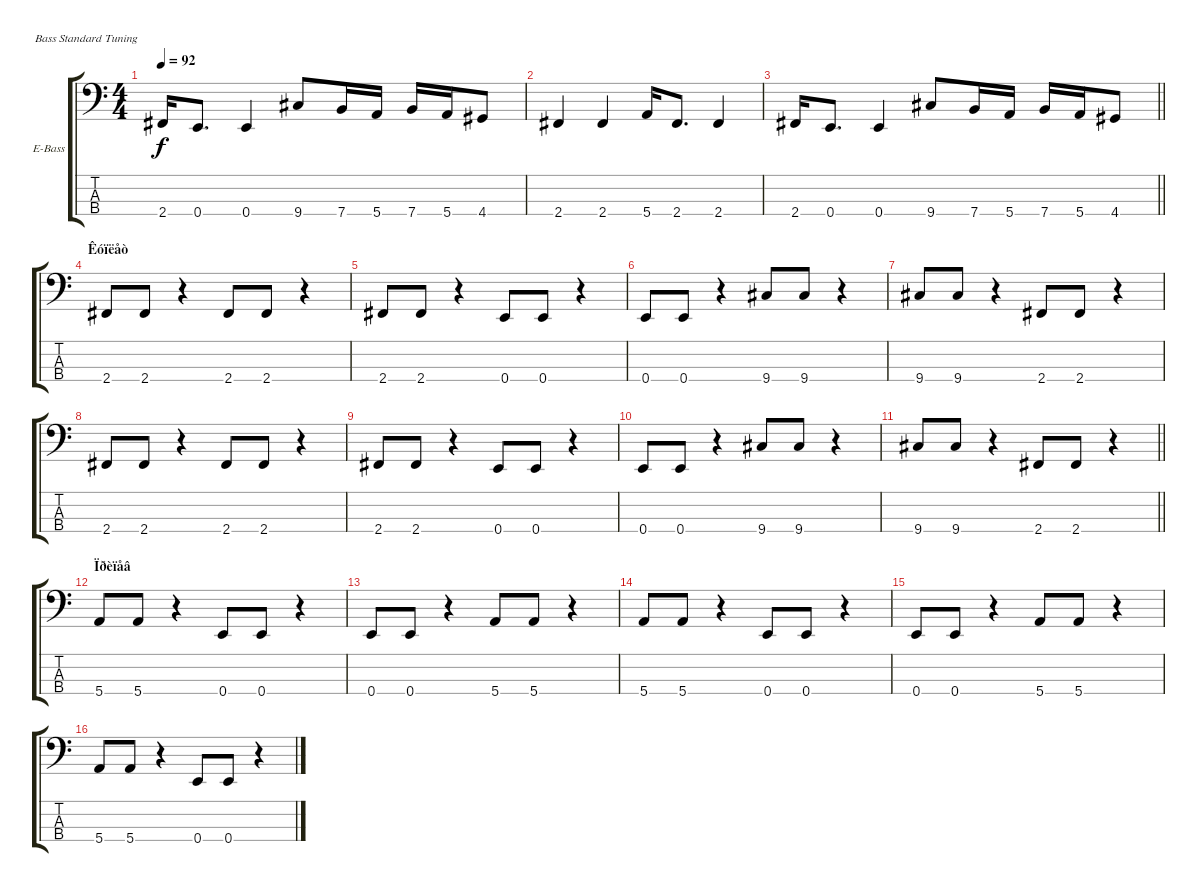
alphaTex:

\bracketExtendMode groupsimilarinstruments
\firstSystemTrackNameOrientation horizontal
\otherSystemsTrackNameOrientation horizontal
\track ("Áàñ" "E-Bass") {instrument electricbassfinger}
\staff {score tabs}
\tuning (G2 D2 A1 E1)
\ts (4 4)
\tempo 92
\clef f4
\ks c
2.4.16{dy f} 0.4.8{d} 0.4.4 9.4.8 7.4.16 5.4.16 7.4.16 5.4.16 4.4.8 |
2.4.4 2.4.4 5.4.16 2.4.8{d} 2.4.4 |
\barLineRight lightlight
2.4.16 0.4.8{d} 0.4.4 9.4.8 7.4.16 5.4.16 7.4.16 5.4.16 4.4.8 |
\section ("" "Êóïëåò")
2.4.8 2.4.8 r.4 2.4.8 2.4.8 r.4 |
2.4.8 2.4.8 r.4 0.4.8 0.4.8 r.4 |
0.4.8 0.4.8 r.4 9.4.8 9.4.8 r.4 |
9.4.8 9.4.8 r.4 2.4.8 2.4.8 r.4 |
2.4.8 2.4.8 r.4 2.4.8 2.4.8 r.4 |
2.4.8 2.4.8 r.4 0.4.8 0.4.8 r.4 |
0.4.8 0.4.8 r.4 9.4.8 9.4.8 r.4 |
\barLineRight lightlight
9.4.8 9.4.8 r.4 2.4.8 2.4.8 r.4 |
\section ("" "Ïðèïåâ")
5.4.8 5.4.8 r.4 0.4.8 0.4.8 r.4 |
0.4.8 0.4.8 r.4 5.4.8 5.4.8 r.4 |
5.4.8 5.4.8 r.4 0.4.8 0.4.8 r.4 |
0.4.8 0.4.8 r.4 5.4.8 5.4.8 r.4 |
5.4.8 5.4.8 r.4 0.4.8 0.4.8 r.4
